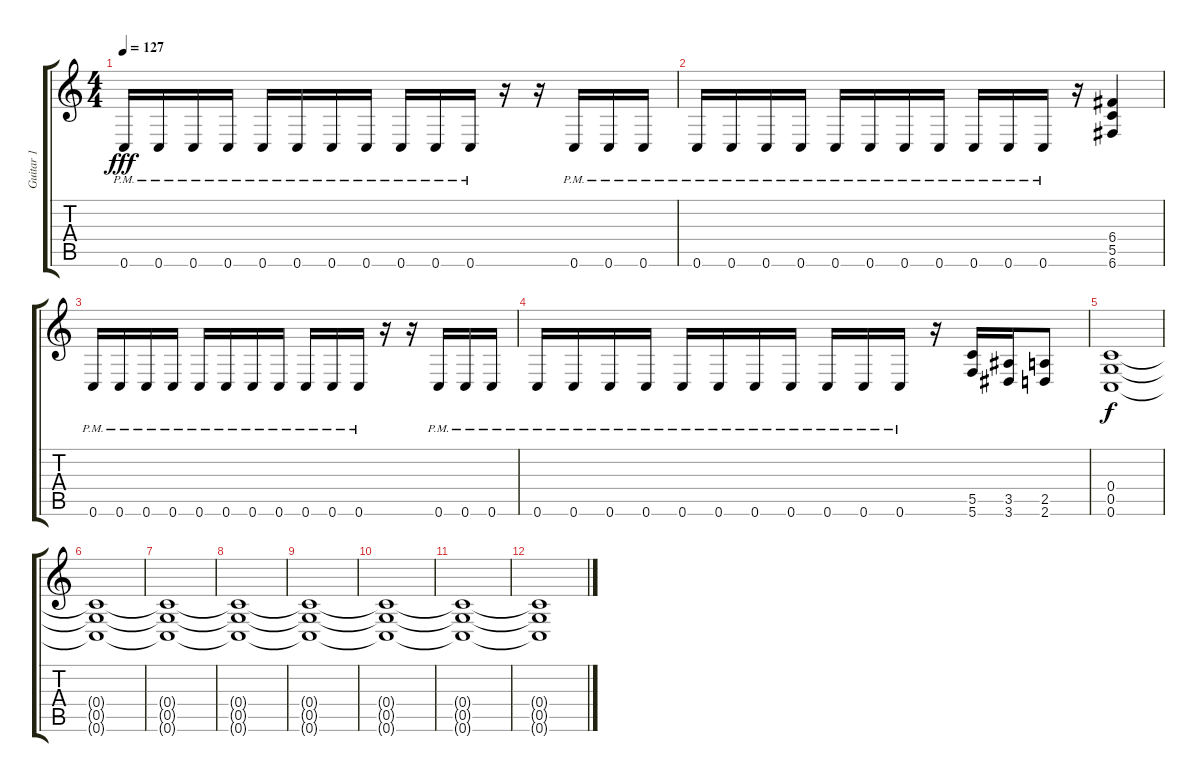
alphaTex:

\track ("Guitar 1" "Guitar 1") {instrument overdrivenguitar}
\staff {score tabs}
\tuning (D4 A3 F3 C3 G2 C2) {hide}
\ts (4 4)
\tempo 127
\clef g2
\ks c
0.6{pm}.16{dy fff} 0.6{pm}.16 0.6{pm}.16 0.6{pm}.16 0.6{pm}.16 0.6{pm}.16 0.6{pm}.16 0.6{pm}.16 0.6{pm}.16 0.6{pm}.16 0.6{pm}.16 r.16 r.16 0.6{pm}.16 0.6{pm}.16 0.6{pm}.16 |
0.6{pm}.16 0.6{pm}.16 0.6{pm}.16 0.6{pm}.16 0.6{pm}.16 0.6{pm}.16 0.6{pm}.16 0.6{pm}.16 0.6{pm}.16 0.6{pm}.16 0.6{pm}.16 r.16 (6.4 5.5 6.6).4 |
0.6{pm}.16 0.6{pm}.16 0.6{pm}.16 0.6{pm}.16 0.6{pm}.16 0.6{pm}.16 0.6{pm}.16 0.6{pm}.16 0.6{pm}.16 0.6{pm}.16 0.6{pm}.16 r.16 r.16 0.6{pm}.16 0.6{pm}.16 0.6{pm}.16 |
0.6{pm}.16 0.6{pm}.16 0.6{pm}.16 0.6{pm}.16 0.6{pm}.16 0.6{pm}.16 0.6{pm}.16 0.6{pm}.16 0.6{pm}.16 0.6{pm}.16 0.6{pm}.16 r.16 (5.5 5.6).16 (3.5 3.6).16 (2.5 2.6).8 |
(0.4 0.5 0.6).1{dy f} |
(0.4{t} 0.5{t} 0.6{t}).1 |
(0.4{t} 0.5{t} 0.6{t}).1 |
(0.4{t} 0.5{t} 0.6{t}).1 |
(0.4{t} 0.5{t} 0.6{t}).1 |
(0.4{t} 0.5{t} 0.6{t}).1 |
(0.4{t} 0.5{t} 0.6{t}).1 |
(0.4{t} 0.5{t} 0.6{t}).1
